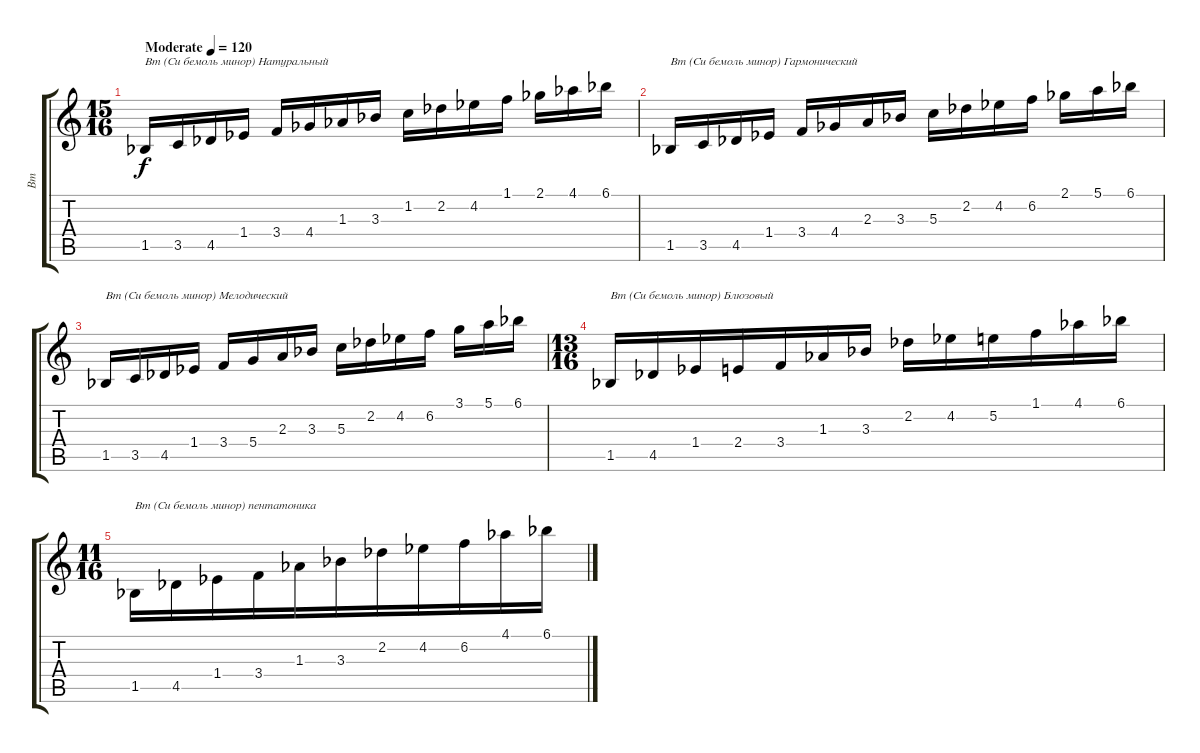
\track ("Bm" "Bm") {instrument acousticguitarsteel}
\staff {score tabs}
\tuning (E4 B3 G3 D3 A2 E2) {hide}
\ts (15 16)
\tempo (120 "Moderate")
\clef g2
\ks c
1.5{acc b}.16{txt "Bm (Си бемоль минор) Натуральный" dy f instrument acousticguitarsteel} 3.5.16 4.5{acc b}.16 1.4{acc b}.16 3.4.16 4.4{acc b}.16 1.3{acc b}.16 3.3{acc b}.16 1.2.16 2.2{acc b}.16 4.2{acc b}.16 1.1.16 2.1{acc b}.16 4.1{acc b}.16 6.1{acc b}.16 |
1.5{acc b}.16{txt "Bm (Си бемоль минор) Гармонический"} 3.5.16 4.5{acc b}.16 1.4{acc b}.16 3.4.16 4.4{acc b}.16 2.3.16 3.3{acc b}.16 5.3.16 2.2{acc b}.16 4.2{acc b}.16 6.2.16 2.1{acc b}.16 5.1.16 6.1{acc b}.16 |
1.5{acc b}.16{txt "Bm (Си бемоль минор) Мелодический"} 3.5.16 4.5{acc b}.16 1.4{acc b}.16 3.4.16 5.4.16 2.3.16 3.3{acc b}.16 5.3.16 2.2{acc b}.16 4.2{acc b}.16 6.2.16 3.1.16 5.1.16 6.1{acc b}.16 |
\ts (13 16)
1.5{acc b}.16{txt "Bm (Си бемоль минор) Блюзовый" beam Up beam merge} 4.5{acc b}.16{beam Up beam merge} 1.4{acc b}.16{beam Up beam merge} 2.4.16{beam Up beam merge} 3.4.16{beam Up beam merge} 1.3{acc b}.16{beam Up beam merge} 3.3{acc b}.16{beam Up beam split} 2.2{acc b}.16{beam merge} 4.2{acc b}.16{beam merge} 5.2.16{beam merge} 1.1.16{beam merge} 4.1{acc b}.16{beam merge} 6.1{acc b}.16 |
\ts (11 16)
1.5{acc b}.16{txt "Bm (Си бемоль минор) пентатоника" beam merge} 4.5{acc b}.16{beam merge} 1.4{acc b}.16{beam merge} 3.4.16{beam merge} 1.3{acc b}.16 3.3{acc b}.16{beam merge} 2.2{acc b}.16{beam merge} 4.2{acc b}.16{beam merge} 6.2.16{beam merge} 4.1{acc b}.16{beam merge} 6.1{acc b}.16
